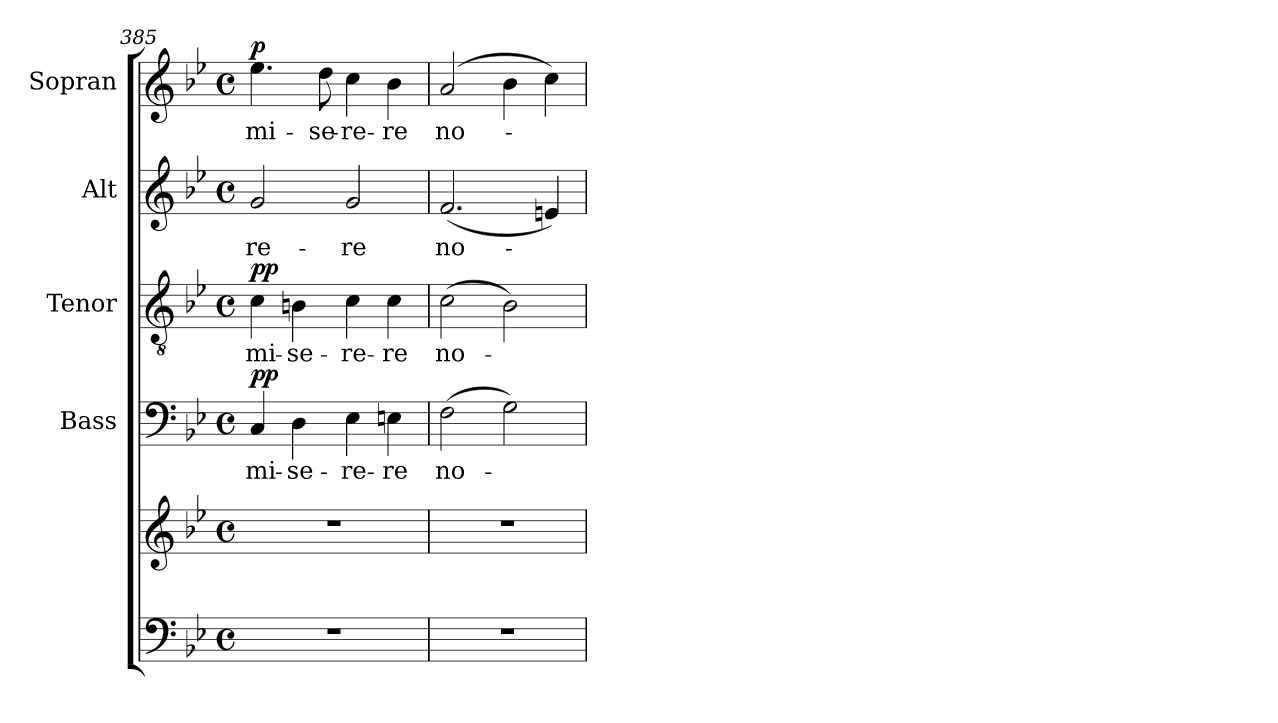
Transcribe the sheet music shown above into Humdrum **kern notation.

**kern	**kern	**kern	**text	**dynam	**kern	**text	**dynam	**kern	**text	**kern	**text	**dynam
*part5	*part5	*part4	*part4	*part4	*part3	*part3	*part3	*part2	*part2	*part1	*part1	*part1
*staff6	*staff5	*staff4	*staff4	*staff4	*staff3	*staff3	*staff3	*staff2	*staff2	*staff1	*staff1	*staff1
*	*	*I"Bass	*	*	*I"Tenor	*	*	*I"Alt	*	*I"Sopran	*	*
*	*	*I'B.	*	*	*I'T.	*	*	*I'A.	*	*I'S.	*	*
*clefF4	*clefG2	*clefF4	*	*	*clefGv2	*	*	*clefG2	*	*clefG2	*	*
*k[b-e-]	*k[b-e-]	*k[b-e-]	*	*	*k[b-e-]	*	*	*k[b-e-]	*	*k[b-e-]	*	*
*B-:	*B-:	*B-:	*	*	*B-:	*	*	*B-:	*	*B-:	*	*
*M4/4	*M4/4	*M4/4	*	*	*M4/4	*	*	*M4/4	*	*M4/4	*	*
*met(c)	*met(c)	*met(c)	*	*	*met(c)	*	*	*met(c)	*	*met(c)	*	*
=385	=385	=385	=385	=385	=385	=385	=385	=385	=385	=385	=385	=385
!	!	!	!LO:LY:b	!LO:DY:a	!	!LO:LY:b	!LO:DY:a	!	!LO:LY:b	!	!LO:LY:b	!LO:DY:a
1r	1r	4C/	mi-	pp	4c\	mi-	pp	2g/	-re-	4.ee-\	mi-	p
!	!	!	!LO:LY:b	!	!	!LO:LY:b	!	!	!	!	!	!
.	.	4D\	-se-	.	4Bn\	-se-	.	.	.	.	.	.
!	!	!	!	!	!	!	!	!	!	!	!LO:LY:b	!
.	.	.	.	.	.	.	.	.	.	8dd\	-se-	.
!	!	!	!LO:LY:b	!	!	!LO:LY:b	!	!	!LO:LY:b	!	!LO:LY:b	!
.	.	4E-\	-re-	.	4c\	-re-	.	2g/	-re	4cc\	-re-	.
!	!	!	!LO:LY:b	!	!	!LO:LY:b	!	!	!	!	!LO:LY:b	!
.	.	4En\	-re	.	4c\	-re	.	.	.	4b-\	-re	.
!!LO:PB:g=z
=386	=386	=386	=386	=386	=386	=386	=386	=386	=386	=386	=386	=386
!	!	!	!LO:LY:b	!	!	!LO:LY:b	!	!	!LO:LY:b	!	!LO:LY:b	!
1r	1r	(>2F\	no-	.	(>2c\	no-	.	(<2.f/	no-	(2a/	no-	.
.	.	2G\)	.	.	2B-\)	.	.	.	.	4b-\	.	.
.	.	.	.	.	.	.	.	4en/)	.	4cc\)	.	.
=	=	=	=	=	=	=	=	=	=	=	=	=
*-	*-	*-	*-	*-	*-	*-	*-	*-	*-	*-	*-	*-
